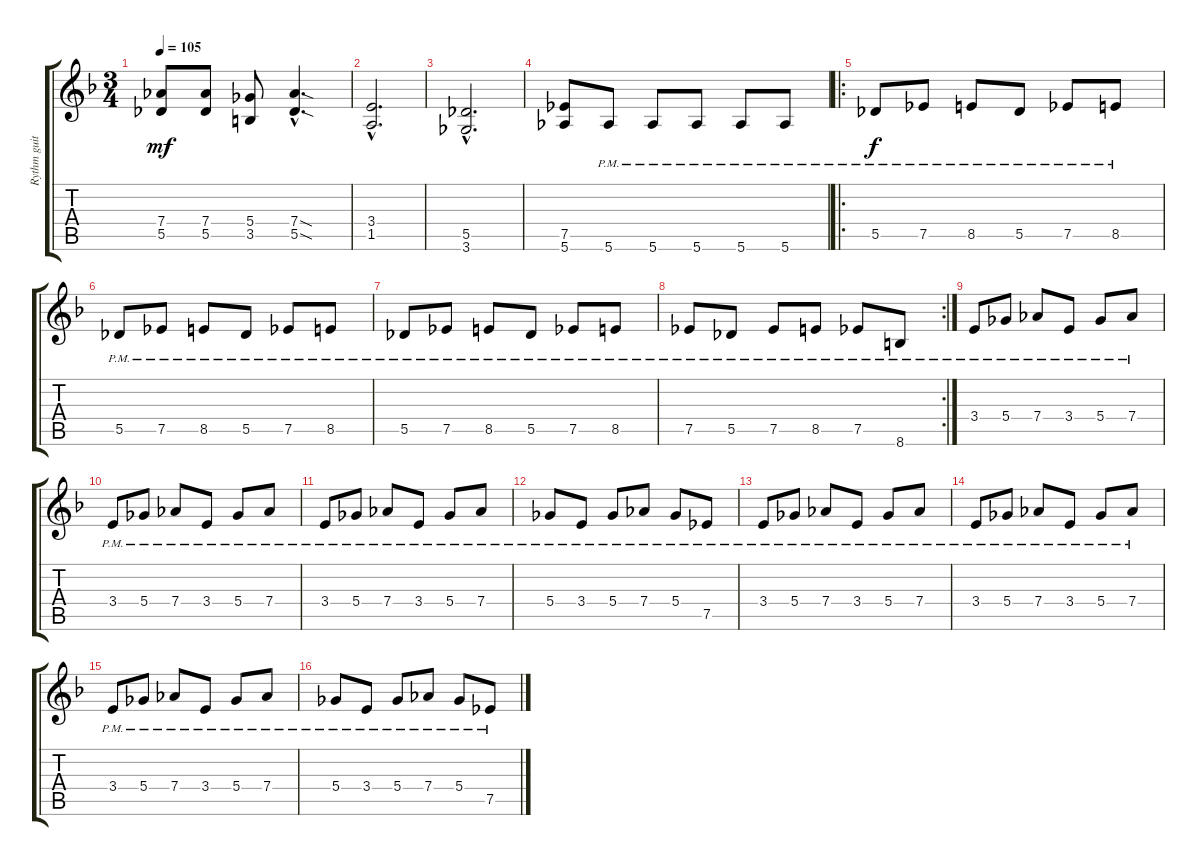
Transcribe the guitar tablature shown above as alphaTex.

\track ("Rythm guitar" "Rythm guit") {instrument distortionguitar}
\staff {score tabs}
\tuning (Eb4 Bb3 Gb3 Db3 Ab2 Eb2) {hide}
\ts (3 4)
\tempo 105
\clef g2
\ks f
(7.4 5.5).8{dy mf} (7.4 5.5).8 (5.4 3.5).8 (7.4{sod hac} 5.5{sod hac}).4{d} |
(3.4{hac} 1.5{hac}).2{d} |
(5.5{hac} 3.6{hac}).2{d} |
(7.5 5.6).8 5.6{pm}.8 5.6{pm}.8 5.6{pm}.8 5.6{pm}.8 5.6{pm}.8 |
\ro
5.5{pm}.8{dy f} 7.5{pm}.8 8.5{pm}.8 5.5{pm}.8 7.5{pm}.8 8.5{pm}.8 |
5.5{pm}.8 7.5{pm}.8 8.5{pm}.8 5.5{pm}.8 7.5{pm}.8 8.5{pm}.8 |
5.5{pm}.8 7.5{pm}.8 8.5{pm}.8 5.5{pm}.8 7.5{pm}.8 8.5{pm}.8 |
\rc 2
7.5{pm}.8 5.5{pm}.8 7.5{pm}.8 8.5{pm}.8 7.5{pm}.8 8.6{pm}.8 |
3.4{pm}.8 5.4{pm}.8 7.4{pm}.8 3.4{pm}.8 5.4{pm}.8 7.4{pm}.8 |
3.4{pm}.8 5.4{pm}.8 7.4{pm}.8 3.4{pm}.8 5.4{pm}.8 7.4{pm}.8 |
3.4{pm}.8 5.4{pm}.8 7.4{pm}.8 3.4{pm}.8 5.4{pm}.8 7.4{pm}.8 |
5.4{pm}.8 3.4{pm}.8 5.4{pm}.8 7.4{pm}.8 5.4{pm}.8 7.5{pm}.8 |
3.4{pm}.8 5.4{pm}.8 7.4{pm}.8 3.4{pm}.8 5.4{pm}.8 7.4{pm}.8 |
3.4{pm}.8 5.4{pm}.8 7.4{pm}.8 3.4{pm}.8 5.4{pm}.8 7.4{pm}.8 |
3.4{pm}.8 5.4{pm}.8 7.4{pm}.8 3.4{pm}.8 5.4{pm}.8 7.4{pm}.8 |
5.4{pm}.8 3.4{pm}.8 5.4{pm}.8 7.4{pm}.8 5.4{pm}.8 7.5{pm}.8
